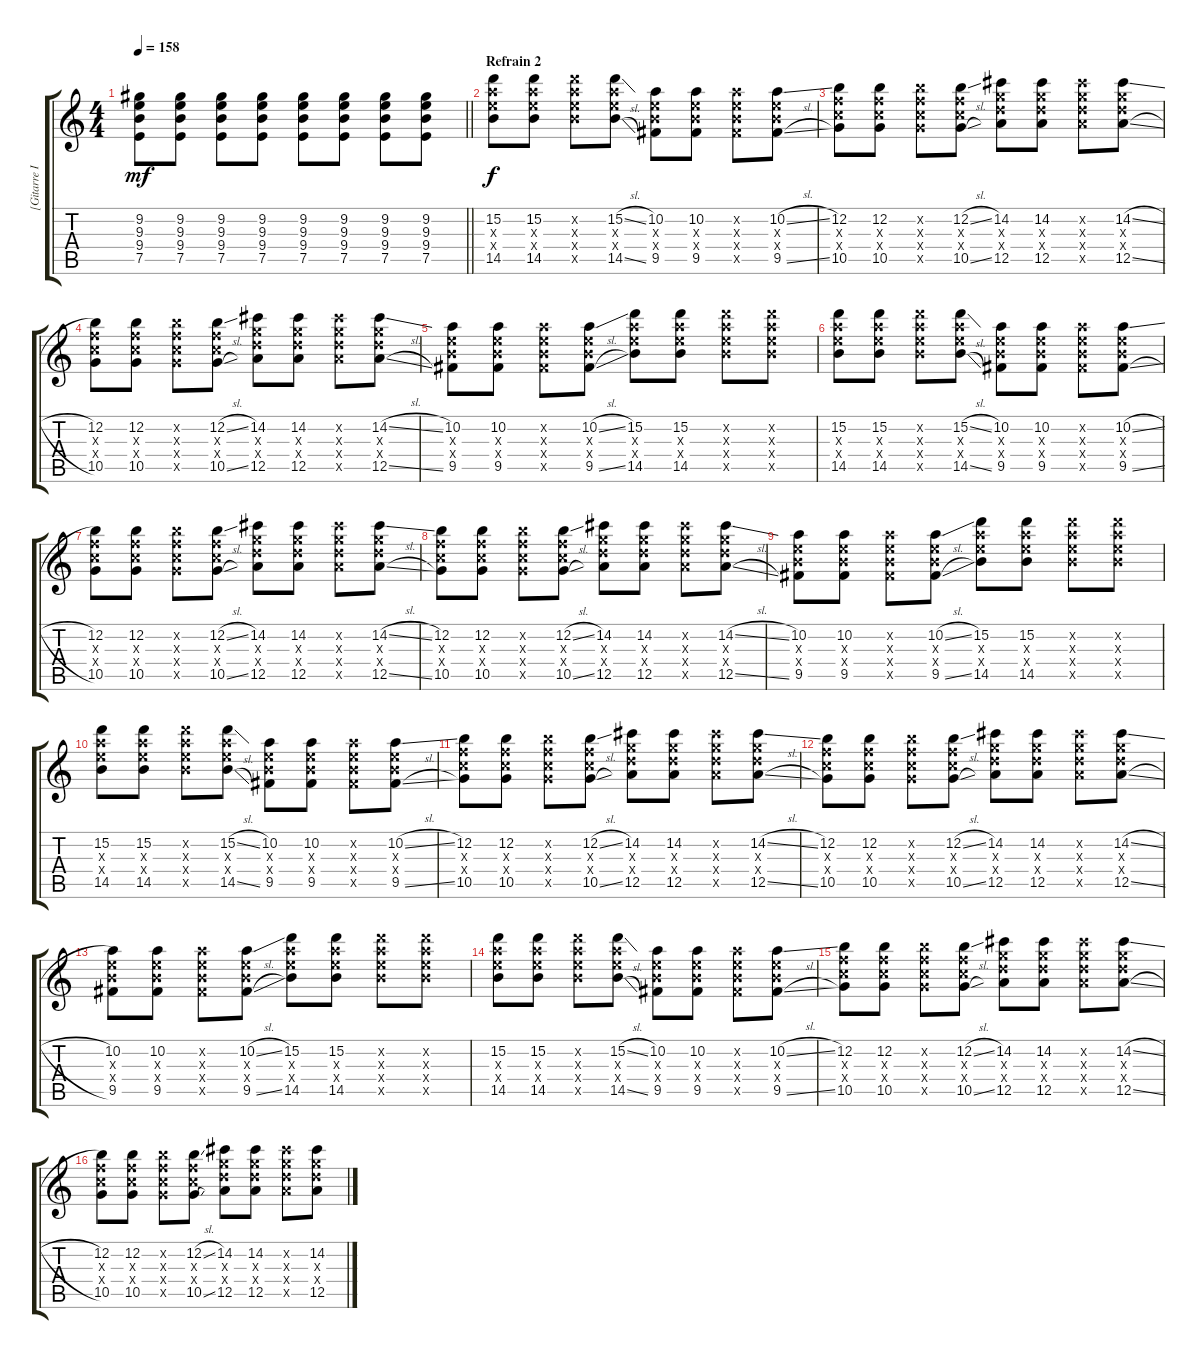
\track ("[Gitarre II]" "[Gitarre I") {instrument overdrivenguitar}
\staff {score tabs}
\tuning (E4 B3 G3 D3 A2 E2) {hide}
\ts (4 4)
\tempo 158
\clef g2
\barLineRight lightlight
\ks c
(9.2 9.3 9.4 7.5).8{dy mf} (9.2 9.3 9.4 7.5).8 (9.2 9.3 9.4 7.5).8 (9.2 9.3 9.4 7.5).8 (9.2 9.3 9.4 7.5).8 (9.2 9.3 9.4 7.5).8 (9.2 9.3 9.4 7.5).8 (9.2 9.3 9.4 7.5).8 |
\section ("" "Refrain 2")
(15.2 14.3{x} 14.4{x} 14.5).8{dy f} (15.2 14.3{x} 14.4{x} 14.5).8 (15.2{x} 14.3{x} 14.4{x} 14.5{x}).8 (15.2{sl} 14.3{x} 14.4{x} 14.5{sl}).8 (10.2 9.3{x} 9.4{x} 9.5).8 (10.2 9.3{x} 9.4{x} 9.5).8 (10.2{x} 9.3{x} 9.4{x} 9.5{x}).8 (10.2{sl} 9.3{x} 9.4{x} 9.5{sl}).8 |
(12.2 10.3{x} 10.4{x} 10.5).8 (12.2 10.3{x} 10.4{x} 10.5).8 (12.2{x} 10.3{x} 10.4{x} 10.5{x}).8 (12.2{sl} 10.3{x} 10.4{x} 10.5{sl}).8 (14.2 12.3{x} 12.4{x} 12.5).8 (14.2 12.3{x} 12.4{x} 12.5).8 (14.2{x} 12.3{x} 12.4{x} 12.5{x}).8 (14.2{sl} 12.3{x} 12.4{x} 12.5{sl}).8 |
(12.2 10.3{x} 10.4{x} 10.5).8 (12.2 10.3{x} 10.4{x} 10.5).8 (12.2{x} 10.3{x} 10.4{x} 10.5{x}).8 (12.2{sl} 10.3{x} 10.4{x} 10.5{sl}).8 (14.2 12.3{x} 12.4{x} 12.5).8 (14.2 12.3{x} 12.4{x} 12.5).8 (14.2{x} 12.3{x} 12.4{x} 12.5{x}).8 (14.2{sl} 12.3{x} 12.4{x} 12.5{sl}).8 |
(10.2 9.3{x} 9.4{x} 9.5).8 (10.2 9.3{x} 9.4{x} 9.5).8 (10.2{x} 9.3{x} 9.4{x} 9.5{x}).8 (10.2{sl} 9.3{x} 9.4{x} 9.5{sl}).8 (15.2 14.3{x} 14.4{x} 14.5).8 (15.2 14.3{x} 14.4{x} 14.5).8 (15.2{x} 14.3{x} 14.4{x} 14.5{x}).8 (15.2{x} 14.3{x} 14.4{x} 14.5{x}).8 |
(15.2 14.3{x} 14.4{x} 14.5).8 (15.2 14.3{x} 14.4{x} 14.5).8 (15.2{x} 14.3{x} 14.4{x} 14.5{x}).8 (15.2{sl} 14.3{x} 14.4{x} 14.5{sl}).8 (10.2 9.3{x} 9.4{x} 9.5).8 (10.2 9.3{x} 9.4{x} 9.5).8 (10.2{x} 9.3{x} 9.4{x} 9.5{x}).8 (10.2{sl} 9.3{x} 9.4{x} 9.5{sl}).8 |
(12.2 10.3{x} 10.4{x} 10.5).8 (12.2 10.3{x} 10.4{x} 10.5).8 (12.2{x} 10.3{x} 10.4{x} 10.5{x}).8 (12.2{sl} 10.3{x} 10.4{x} 10.5{sl}).8 (14.2 12.3{x} 12.4{x} 12.5).8 (14.2 12.3{x} 12.4{x} 12.5).8 (14.2{x} 12.3{x} 12.4{x} 12.5{x}).8 (14.2{sl} 12.3{x} 12.4{x} 12.5{sl}).8 |
(12.2 10.3{x} 10.4{x} 10.5).8 (12.2 10.3{x} 10.4{x} 10.5).8 (12.2{x} 10.3{x} 10.4{x} 10.5{x}).8 (12.2{sl} 10.3{x} 10.4{x} 10.5{sl}).8 (14.2 12.3{x} 12.4{x} 12.5).8 (14.2 12.3{x} 12.4{x} 12.5).8 (14.2{x} 12.3{x} 12.4{x} 12.5{x}).8 (14.2{sl} 12.3{x} 12.4{x} 12.5{sl}).8 |
(10.2 9.3{x} 9.4{x} 9.5).8 (10.2 9.3{x} 9.4{x} 9.5).8 (10.2{x} 9.3{x} 9.4{x} 9.5{x}).8 (10.2{sl} 9.3{x} 9.4{x} 9.5{sl}).8 (15.2 14.3{x} 14.4{x} 14.5).8 (15.2 14.3{x} 14.4{x} 14.5).8 (15.2{x} 14.3{x} 14.4{x} 14.5{x}).8 (15.2{x} 14.3{x} 14.4{x} 14.5{x}).8 |
(15.2 14.3{x} 14.4{x} 14.5).8 (15.2 14.3{x} 14.4{x} 14.5).8 (15.2{x} 14.3{x} 14.4{x} 14.5{x}).8 (15.2{sl} 14.3{x} 14.4{x} 14.5{sl}).8 (10.2 9.3{x} 9.4{x} 9.5).8 (10.2 9.3{x} 9.4{x} 9.5).8 (10.2{x} 9.3{x} 9.4{x} 9.5{x}).8 (10.2{sl} 9.3{x} 9.4{x} 9.5{sl}).8 |
(12.2 10.3{x} 10.4{x} 10.5).8 (12.2 10.3{x} 10.4{x} 10.5).8 (12.2{x} 10.3{x} 10.4{x} 10.5{x}).8 (12.2{sl} 10.3{x} 10.4{x} 10.5{sl}).8 (14.2 12.3{x} 12.4{x} 12.5).8 (14.2 12.3{x} 12.4{x} 12.5).8 (14.2{x} 12.3{x} 12.4{x} 12.5{x}).8 (14.2{sl} 12.3{x} 12.4{x} 12.5{sl}).8 |
(12.2 10.3{x} 10.4{x} 10.5).8 (12.2 10.3{x} 10.4{x} 10.5).8 (12.2{x} 10.3{x} 10.4{x} 10.5{x}).8 (12.2{sl} 10.3{x} 10.4{x} 10.5{sl}).8 (14.2 12.3{x} 12.4{x} 12.5).8 (14.2 12.3{x} 12.4{x} 12.5).8 (14.2{x} 12.3{x} 12.4{x} 12.5{x}).8 (14.2{sl} 12.3{x} 12.4{x} 12.5{sl}).8 |
(10.2 9.3{x} 9.4{x} 9.5).8 (10.2 9.3{x} 9.4{x} 9.5).8 (10.2{x} 9.3{x} 9.4{x} 9.5{x}).8 (10.2{sl} 9.3{x} 9.4{x} 9.5{sl}).8 (15.2 14.3{x} 14.4{x} 14.5).8 (15.2 14.3{x} 14.4{x} 14.5).8 (15.2{x} 14.3{x} 14.4{x} 14.5{x}).8 (15.2{x} 14.3{x} 14.4{x} 14.5{x}).8 |
(15.2 14.3{x} 14.4{x} 14.5).8 (15.2 14.3{x} 14.4{x} 14.5).8 (15.2{x} 14.3{x} 14.4{x} 14.5{x}).8 (15.2{sl} 14.3{x} 14.4{x} 14.5{sl}).8 (10.2 9.3{x} 9.4{x} 9.5).8 (10.2 9.3{x} 9.4{x} 9.5).8 (10.2{x} 9.3{x} 9.4{x} 9.5{x}).8 (10.2{sl} 9.3{x} 9.4{x} 9.5{sl}).8 |
(12.2 10.3{x} 10.4{x} 10.5).8 (12.2 10.3{x} 10.4{x} 10.5).8 (12.2{x} 10.3{x} 10.4{x} 10.5{x}).8 (12.2{sl} 10.3{x} 10.4{x} 10.5{sl}).8 (14.2 12.3{x} 12.4{x} 12.5).8 (14.2 12.3{x} 12.4{x} 12.5).8 (14.2{x} 12.3{x} 12.4{x} 12.5{x}).8 (14.2{sl} 12.3{x} 12.4{x} 12.5{sl}).8 |
(12.2 10.3{x} 10.4{x} 10.5).8 (12.2 10.3{x} 10.4{x} 10.5).8 (12.2{x} 10.3{x} 10.4{x} 10.5{x}).8 (12.2{sl} 10.3{x} 10.4{x} 10.5{sl}).8 (14.2 12.3{x} 12.4{x} 12.5).8 (14.2 12.3{x} 12.4{x} 12.5).8 (14.2{x} 12.3{x} 12.4{x} 12.5{x}).8 (14.2{sl} 12.3{x} 12.4{x} 12.5{sl}).8
